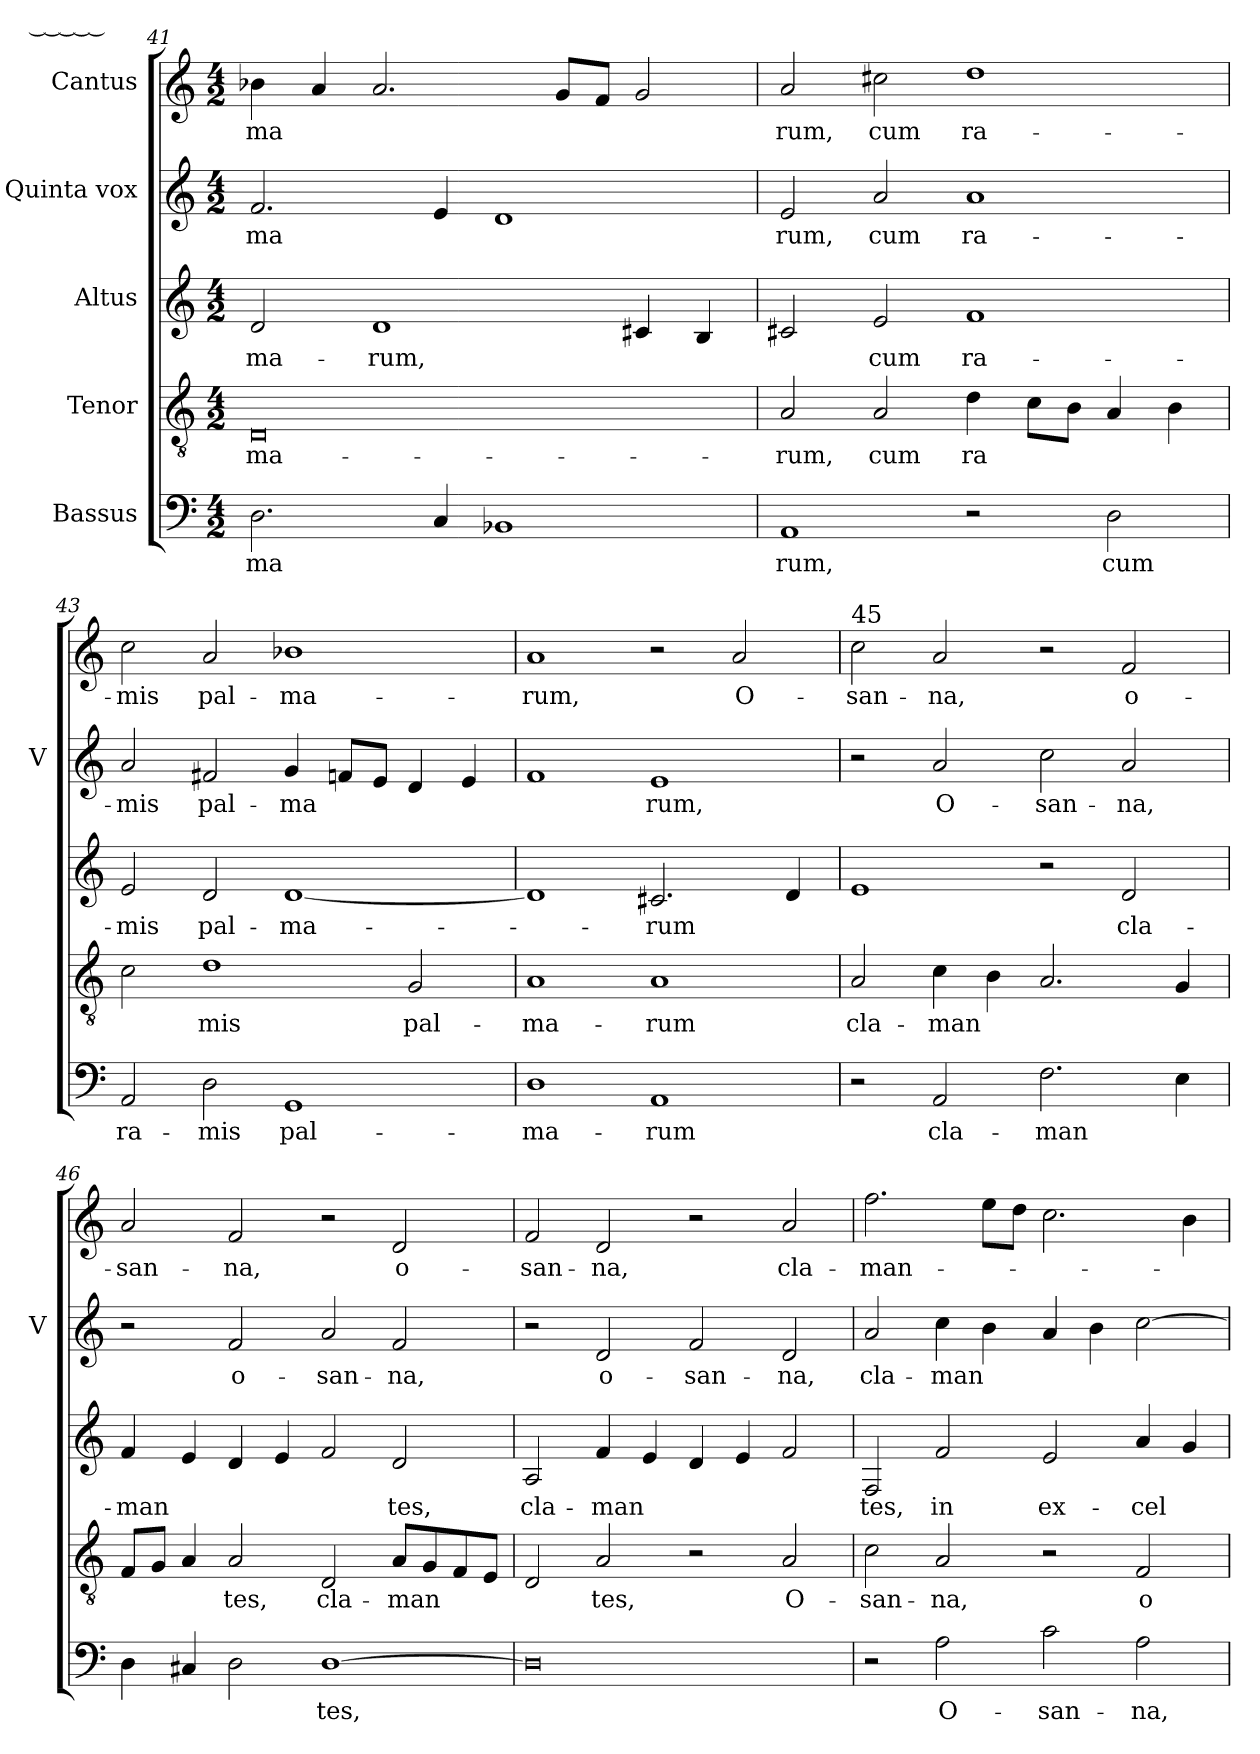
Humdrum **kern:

**kern	**text	**kern	**text	**kern	**text	**kern	**text	**kern	**text
*part5	*part5	*part4	*part4	*part3	*part3	*part2	*part2	*part1	*part1
*staff5	*staff5	*staff4	*staff4	*staff3	*staff3	*staff2	*staff2	*staff1	*staff1
*I"Bassus	*	*I"Tenor	*	*I"Altus	*	*I"Quinta vox	*	*I"Cantus	*
*	*	*	*	*	*	*I'V	*	*	*
*clefF4	*	*clefGv2	*	*clefG2	*	*clefG2	*	*clefG2	*
*k[]	*	*k[]	*	*k[]	*	*k[]	*	*k[]	*
*M4/2	*	*M4/2	*	*M4/2	*	*M4/2	*	*M4/2	*
=41	=41	=41	=41	=41	=41	=41	=41	=41	=41
!	!LO:LY:b	!	!LO:LY:b	!	!LO:LY:b	!	!LO:LY:b	!	!LO:LY:b
2.D\	ma-	0D	ma-	2d/	ma-	2.f/	ma-	4b-X\	ma
.	.	.	.	.	.	.	.	4a/	.
!	!	!	!	!	!LO:LY:b	!	!	!	!
.	.	.	.	1d	rum,	.	.	2.a/	.
4C/	.	.	.	.	.	4e/	.	.	.
!	!LO:LY:b	!	!	!	!	!	!LO:LY:b	!	!
1BB-X	--	.	.	.	.	1d	--	.	.
.	.	.	.	.	.	.	.	8g/L	.
.	.	.	.	.	.	.	.	8f/J	.
.	.	.	.	4c#X/	.	.	.	2g/	.
.	.	.	.	4B/	.	.	.	.	.
=42	=42	=42	=42	=42	=42	=42	=42	=42	=42
!	!LO:LY:b	!	!LO:LY:b	!	!	!	!LO:LY:b	!	!LO:LY:b
1AA	rum,	2A/	rum,	2c#X/	.	2e/	rum,	2a/	rum,
!	!	!	!LO:LY:b	!	!LO:LY:b	!	!LO:LY:b	!	!LO:LY:b
.	.	2A/	cum	2e/	cum	2a/	cum	2cc#X\	cum
!	!	!	!LO:LY:b	!	!LO:LY:b	!	!LO:LY:b	!	!LO:LY:b
2r	.	4d\	ra	1f	ra-	1a	ra-	1dd	ra-
!	!	!	!LO:LY:b	!	!	!	!	!	!
.	.	8c\L	-	.	.	.	.	.	.
.	.	8B\J	.	.	.	.	.	.	.
!	!LO:LY:b	!	!	!	!	!	!	!	!
2D\	cum	4A/	.	.	.	.	.	.	.
.	.	4B\	.	.	.	.	.	.	.
!!LO:LB:g=z
=43	=43	=43	=43	=43	=43	=43	=43	=43	=43
!	!LO:LY:b	!	!LO:LY:b	!	!LO:LY:b	!	!LO:LY:b	!	!LO:LY:b
2AA/	ra-	2c\	-	2e/	mis	2a/	mis	2cc\	mis
!	!LO:LY:b	!	!LO:LY:b	!	!LO:LY:b	!	!LO:LY:b	!	!LO:LY:b
2D\	mis	1d	mis	2d/	pal-	2f#X/	pal-	2a/	pal-
!	!LO:LY:b	!	!	!	!LO:LY:b	!	!LO:LY:b	!	!LO:LY:b
1GG	pal-	.	.	[1d	ma-	4g/	ma	1b-X	ma-
.	.	.	.	.	.	8fn/L	.	.	.
.	.	.	.	.	.	8e/J	.	.	.
!	!	!	!LO:LY:b	!	!	!	!	!	!
.	.	2G/	pal-	.	.	4d/	.	.	.
!	!	!	!	!	!	!	!LO:LY:b	!	!
.	.	.	.	.	.	4e/	-	.	.
=44	=44	=44	=44	=44	=44	=44	=44	=44	=44
!	!LO:LY:b	!	!LO:LY:b	!	!	!	!LO:LY:b	!	!LO:LY:b
1D	ma-	1A	ma-	1d]	.	1f	-	1a	rum,
!	!LO:LY:b	!	!LO:LY:b	!	!LO:LY:b	!	!LO:LY:b	!	!
1AA	rum	1A	rum	2.c#X/	rum	1e	rum,	2r	.
!	!	!	!	!	!	!	!	!	!LO:LY:b
.	.	.	.	.	.	.	.	2a/	O-
.	.	.	.	4d/	.	.	.	.	.
=45	=45	=45	=45	=45	=45	=45	=45	=45	=45
!	!	!	!	!	!	!	!	!LO:TX:a:t=45	!
!	!	!	!LO:LY:b	!	!	!	!	!	!LO:LY:b
2r	.	2A/	cla-	1e	.	2r	.	2cc\	san-
!	!LO:LY:b	!	!LO:LY:b	!	!	!	!LO:LY:b	!	!LO:LY:b
2AA/	cla-	4c\	man	.	.	2a/	O-	2a/	na,
.	.	4B\	.	.	.	.	.	.	.
!	!LO:LY:b	!	!	!	!	!	!LO:LY:b	!	!
2.F\	man	2.A/	.	2r	.	2cc\	san-	2r	.
!	!	!	!	!	!LO:LY:b	!	!LO:LY:b	!	!LO:LY:b
.	.	.	.	2d/	cla-	2a/	na,	2f/	o-
!	!LO:LY:b	!	!LO:LY:b	!	!	!	!	!	!
4E\	-	4G/	-	.	.	.	.	.	.
=46	=46	=46	=46	=46	=46	=46	=46	=46	=46
!	!	!	!	!	!LO:LY:b	!	!	!	!LO:LY:b
4D\	.	8F/L	.	4f/	man	2r	.	2a/	san-
.	.	8G/J	.	.	.	.	.	.	.
4C#X/	.	4A/	.	4e/	.	.	.	.	.
!	!	!	!LO:LY:b	!	!	!	!LO:LY:b	!	!LO:LY:b
2D\	.	2A/	tes,	4d/	.	2f/	o-	2f/	na,
.	.	.	.	4e/	.	.	.	.	.
!	!LO:LY:b	!	!LO:LY:b	!	!	!	!LO:LY:b	!	!
[1D	tes,	2D/	cla-	2f/	.	2a/	san-	2r	.
!	!	!	!LO:LY:b	!	!LO:LY:b	!	!LO:LY:b	!	!LO:LY:b
.	.	8A/L	man	2d/	tes,	2f/	na,	2d/	o-
.	.	8G/	.	.	.	.	.	.	.
.	.	8F/	.	.	.	.	.	.	.
.	.	8E/J	.	.	.	.	.	.	.
!!LO:LB:g=z
=47	=47	=47	=47	=47	=47	=47	=47	=47	=47
!	!LO:LY:b	!	!	!	!LO:LY:b	!	!	!	!LO:LY:b
0D]	______	2D/	.	2A/	cla-	2r	.	2f/	san-
!	!	!	!LO:LY:b	!	!LO:LY:b	!	!LO:LY:b	!	!LO:LY:b
.	.	2A/	tes,	4f/	man	2d/	o-	2d/	na,
.	.	.	.	4e/	.	.	.	.	.
!	!	!	!	!	!	!	!LO:LY:b	!	!
.	.	2r	.	4d/	.	2f/	san-	2r	.
.	.	.	.	4e/	.	.	.	.	.
!	!	!	!LO:LY:b	!	!	!	!LO:LY:b	!	!LO:LY:b
.	.	2A/	O-	2f/	.	2d/	na,	2a/	cla-
=48	=48	=48	=48	=48	=48	=48	=48	=48	=48
!	!	!	!LO:LY:b	!	!LO:LY:b	!	!LO:LY:b	!	!LO:LY:b
2r	.	2c\	san-	2F/	tes,	2a/	cla-	2.ff\	man-
!	!LO:LY:b	!	!LO:LY:b	!	!LO:LY:b	!	!LO:LY:b	!	!
2A\	O-	2A/	na,	2f/	in	4cc\	man	.	.
.	.	.	.	.	.	4b\	.	8ee\L	.
.	.	.	.	.	.	.	.	8dd\J	.
!	!LO:LY:b	!	!	!	!LO:LY:b	!	!	!	!
2c\	san-	2r	.	2e/	ex-	4a/	.	2.cc\	.
.	.	.	.	.	.	4b\	.	.	.
!	!LO:LY:b	!	!LO:LY:b	!	!LO:LY:b	!	!	!	!
2A\	na,	2F/	o-	4a/	cel	[2cc\	.	.	.
.	.	.	.	4g/	.	.	.	4b\	.
=	=	=	=	=	=	=	=	=	=
*-	*-	*-	*-	*-	*-	*-	*-	*-	*-
